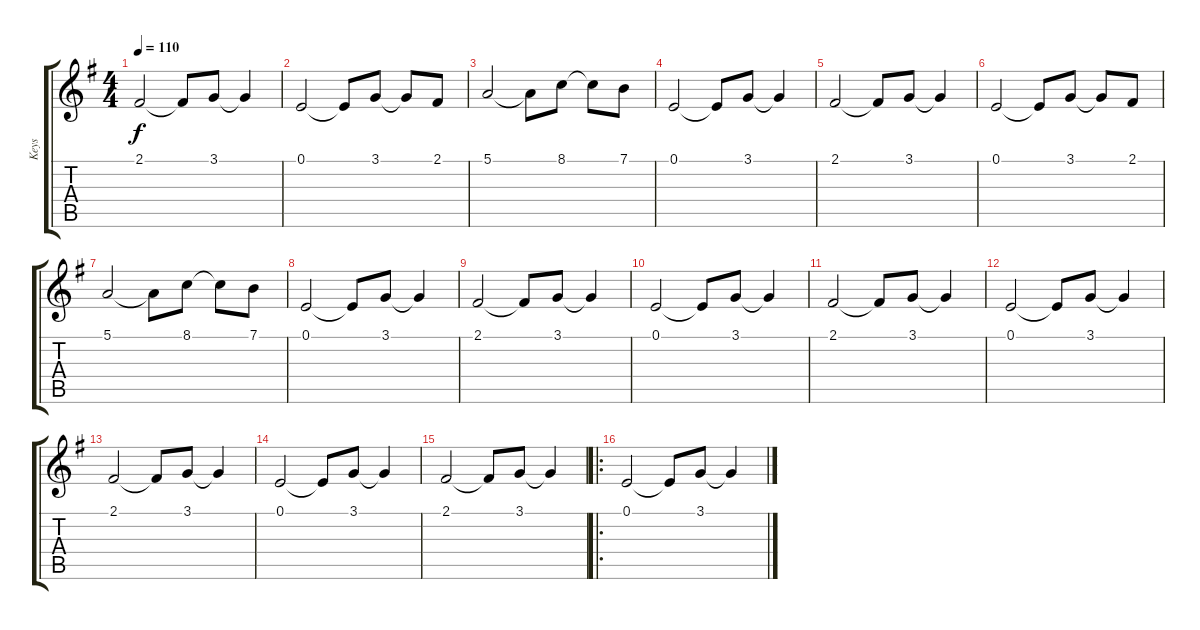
\track ("Keys" "Keys") {instrument voiceoohs}
\staff {score tabs}
\tuning (E4 B3 G3 D3 A2 E2) {hide}
\ts (4 4)
\tempo 110
\clef g2
\ks eminor
2.1.2{dy f} 2.1{t}.8 3.1.8 3.1{t}.4 |
0.1.2 0.1{t}.8 3.1.8 3.1{t}.8 2.1.8 |
5.1.2 5.1{t}.8 8.1.8 8.1{t}.8 7.1.8 |
0.1.2 0.1{t}.8 3.1.8 3.1{t}.4 |
2.1.2 2.1{t}.8 3.1.8 3.1{t}.4 |
0.1.2 0.1{t}.8 3.1.8 3.1{t}.8 2.1.8 |
5.1.2 5.1{t}.8 8.1.8 8.1{t}.8 7.1.8 |
0.1.2 0.1{t}.8 3.1.8 3.1{t}.4 |
2.1.2 2.1{t}.8 3.1.8 3.1{t}.4 |
0.1.2 0.1{t}.8 3.1.8 3.1{t}.4 |
2.1.2 2.1{t}.8 3.1.8 3.1{t}.4 |
0.1.2 0.1{t}.8 3.1.8 3.1{t}.4 |
2.1.2 2.1{t}.8 3.1.8 3.1{t}.4 |
0.1.2 0.1{t}.8 3.1.8 3.1{t}.4 |
2.1.2 2.1{t}.8 3.1.8 3.1{t}.4 |
\ro
0.1.2 0.1{t}.8 3.1.8 3.1{t}.4
